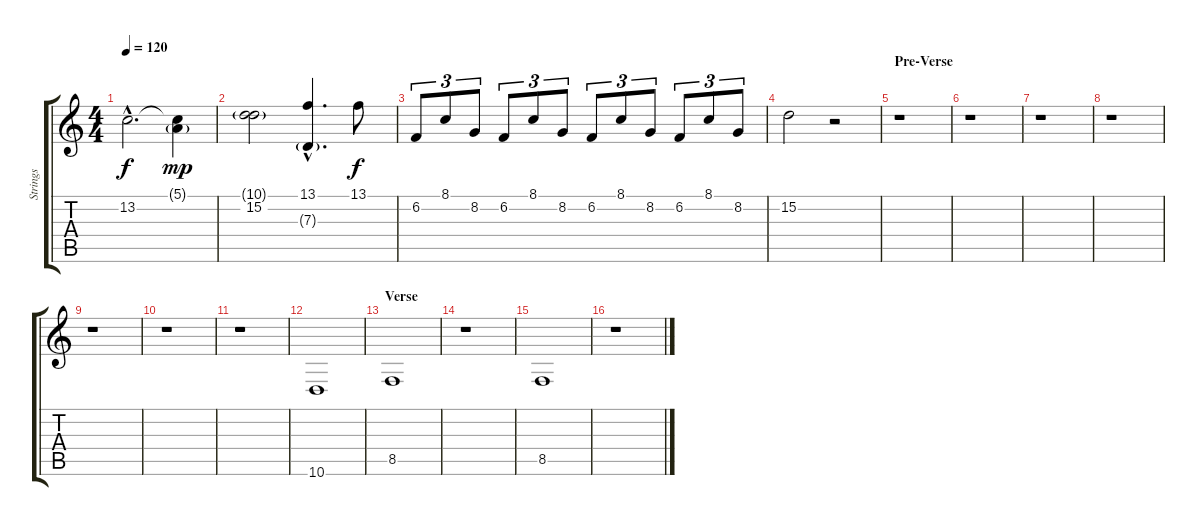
\track ("Strings" "Strings") {instrument stringensemble1}
\staff {score tabs}
\tuning (E4 B3 G3 D3 A2 E2) {hide}
\ts (4 4)
\tempo 120
\clef g2
\ks c
13.2{hac}.2{d dy f volume 8 instrument stringensemble1} (5.1{g} 13.2{t}).4{dy mp} |
(10.1{g} 15.2).2 (13.1{hac} 7.3{g hac}).4{d} 13.1.8{dy f} |
6.2.8{tu (3 2)} 8.1.8{tu (3 2)} 8.2.8{tu (3 2)} 6.2.8{tu (3 2)} 8.1.8{tu (3 2)} 8.2.8{tu (3 2)} 6.2.8{tu (3 2)} 8.1.8{tu (3 2)} 8.2.8{tu (3 2)} 6.2.8{tu (3 2)} 8.1.8{tu (3 2)} 8.2.8{tu (3 2)} |
15.2.2 r.2 |
\section ("" "Pre-Verse")
r.1 |
r.1 |
r.1 |
r.1 |
r.1 |
r.1 |
r.1 |
10.6.1 |
\section ("" "Verse")
8.5.1 |
r.1 |
8.5.1 |
r.1
